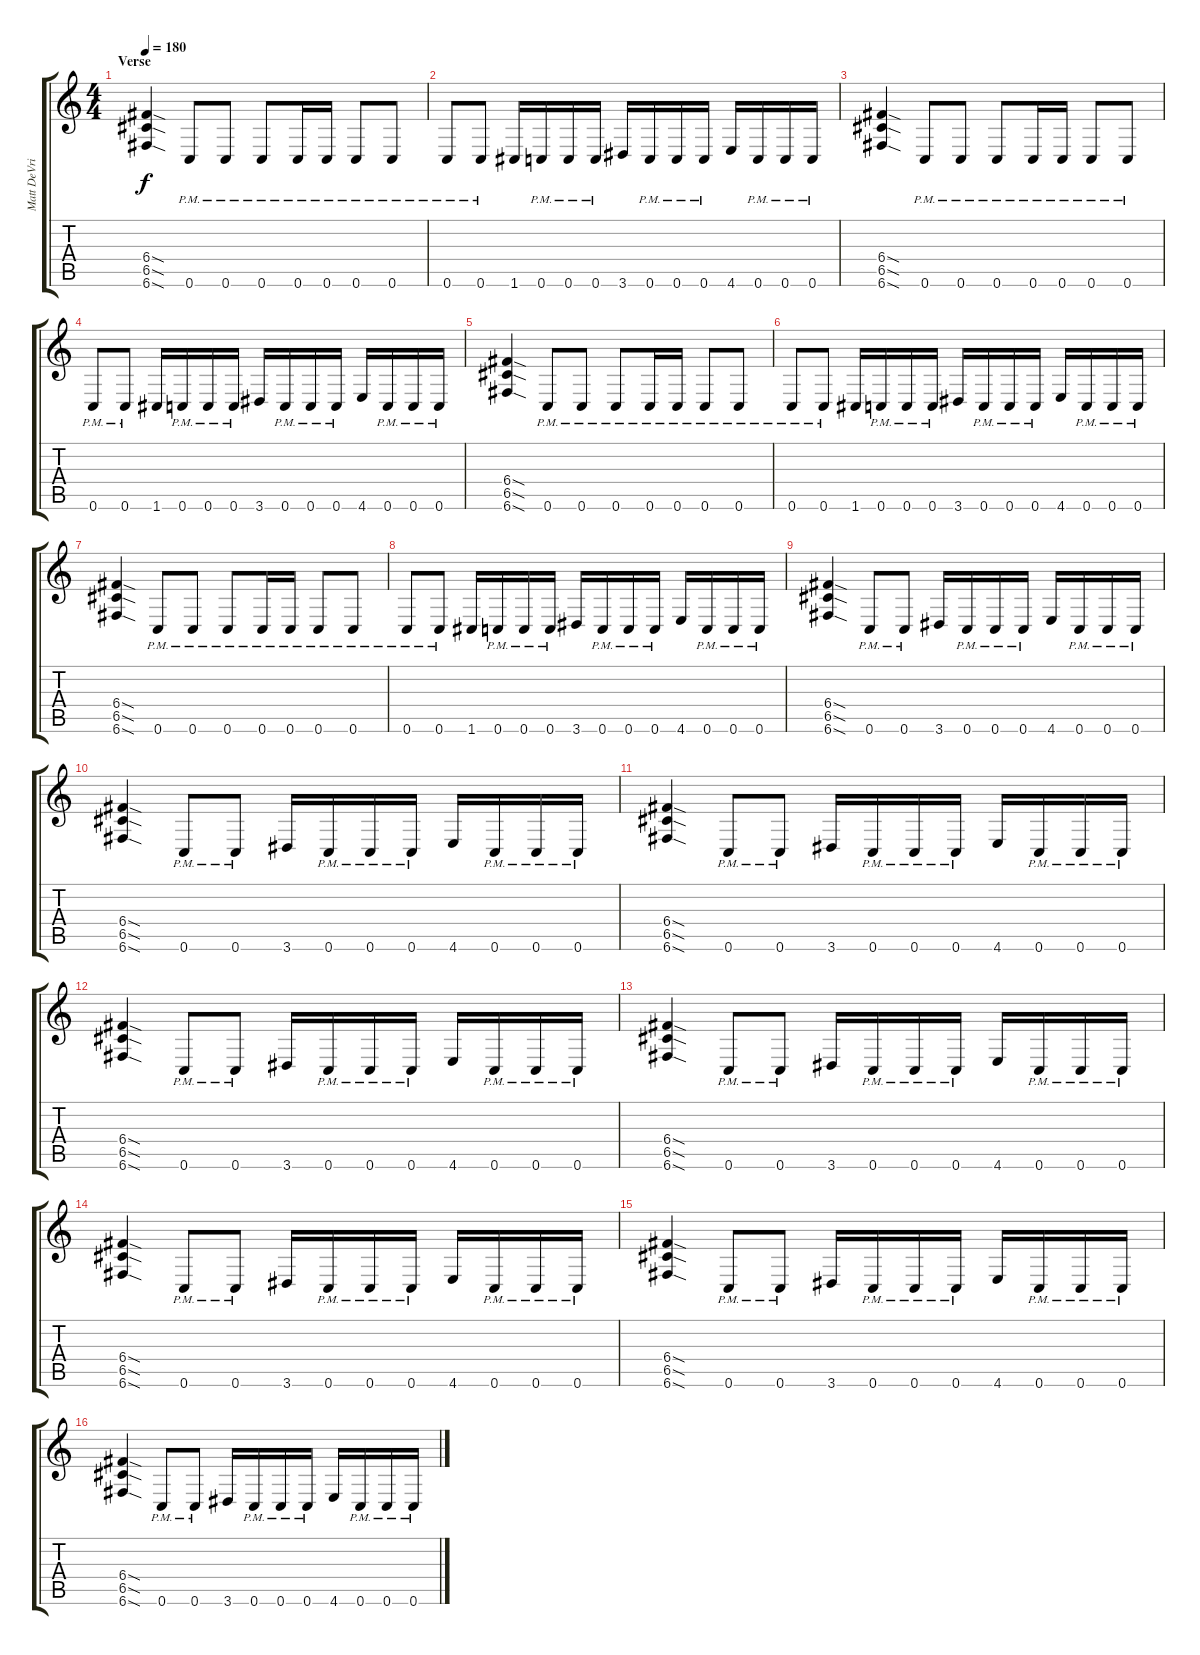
\track ("Matt DeVries" "Matt DeVri") {instrument distortionguitar}
\staff {score tabs}
\tuning (D4 A3 F3 C3 G2 C2) {hide}
\ts (4 4)
\section ("" "Verse")
\tempo 180
\clef g2
\ks c
(6.4{sod} 6.5{sod} 6.6{sod}).4{dy f volume 12} 0.6{pm}.8 0.6{pm}.8 0.6{pm}.8 0.6{pm}.16 0.6{pm}.16 0.6{pm}.8 0.6{pm}.8 |
0.6{pm}.8 0.6{pm}.8 1.6.16 0.6{pm}.16 0.6{pm}.16 0.6{pm}.16 3.6.16 0.6{pm}.16 0.6{pm}.16 0.6{pm}.16 4.6.16 0.6{pm}.16 0.6{pm}.16 0.6{pm}.16 |
(6.4{sod} 6.5{sod} 6.6{sod}).4 0.6{pm}.8 0.6{pm}.8 0.6{pm}.8 0.6{pm}.16 0.6{pm}.16 0.6{pm}.8 0.6{pm}.8 |
0.6{pm}.8 0.6{pm}.8 1.6.16 0.6{pm}.16 0.6{pm}.16 0.6{pm}.16 3.6.16 0.6{pm}.16 0.6{pm}.16 0.6{pm}.16 4.6.16 0.6{pm}.16 0.6{pm}.16 0.6{pm}.16 |
(6.4{sod} 6.5{sod} 6.6{sod}).4 0.6{pm}.8 0.6{pm}.8 0.6{pm}.8 0.6{pm}.16 0.6{pm}.16 0.6{pm}.8 0.6{pm}.8 |
0.6{pm}.8 0.6{pm}.8 1.6.16 0.6{pm}.16 0.6{pm}.16 0.6{pm}.16 3.6.16 0.6{pm}.16 0.6{pm}.16 0.6{pm}.16 4.6.16 0.6{pm}.16 0.6{pm}.16 0.6{pm}.16 |
(6.4{sod} 6.5{sod} 6.6{sod}).4 0.6{pm}.8 0.6{pm}.8 0.6{pm}.8 0.6{pm}.16 0.6{pm}.16 0.6{pm}.8 0.6{pm}.8 |
0.6{pm}.8 0.6{pm}.8 1.6.16 0.6{pm}.16 0.6{pm}.16 0.6{pm}.16 3.6.16 0.6{pm}.16 0.6{pm}.16 0.6{pm}.16 4.6.16 0.6{pm}.16 0.6{pm}.16 0.6{pm}.16 |
(6.4{sod} 6.5{sod} 6.6{sod}).4 0.6{pm}.8 0.6{pm}.8 3.6.16 0.6{pm}.16 0.6{pm}.16 0.6{pm}.16 4.6.16 0.6{pm}.16 0.6{pm}.16 0.6{pm}.16 |
(6.4{sod} 6.5{sod} 6.6{sod}).4 0.6{pm}.8 0.6{pm}.8 3.6.16 0.6{pm}.16 0.6{pm}.16 0.6{pm}.16 4.6.16 0.6{pm}.16 0.6{pm}.16 0.6{pm}.16 |
(6.4{sod} 6.5{sod} 6.6{sod}).4 0.6{pm}.8 0.6{pm}.8 3.6.16 0.6{pm}.16 0.6{pm}.16 0.6{pm}.16 4.6.16 0.6{pm}.16 0.6{pm}.16 0.6{pm}.16 |
(6.4{sod} 6.5{sod} 6.6{sod}).4 0.6{pm}.8 0.6{pm}.8 3.6.16 0.6{pm}.16 0.6{pm}.16 0.6{pm}.16 4.6.16 0.6{pm}.16 0.6{pm}.16 0.6{pm}.16 |
(6.4{sod} 6.5{sod} 6.6{sod}).4 0.6{pm}.8 0.6{pm}.8 3.6.16 0.6{pm}.16 0.6{pm}.16 0.6{pm}.16 4.6.16 0.6{pm}.16 0.6{pm}.16 0.6{pm}.16 |
(6.4{sod} 6.5{sod} 6.6{sod}).4 0.6{pm}.8 0.6{pm}.8 3.6.16 0.6{pm}.16 0.6{pm}.16 0.6{pm}.16 4.6.16 0.6{pm}.16 0.6{pm}.16 0.6{pm}.16 |
(6.4{sod} 6.5{sod} 6.6{sod}).4 0.6{pm}.8 0.6{pm}.8 3.6.16 0.6{pm}.16 0.6{pm}.16 0.6{pm}.16 4.6.16 0.6{pm}.16 0.6{pm}.16 0.6{pm}.16 |
(6.4{sod} 6.5{sod} 6.6{sod}).4 0.6{pm}.8 0.6{pm}.8 3.6.16 0.6{pm}.16 0.6{pm}.16 0.6{pm}.16 4.6.16 0.6{pm}.16 0.6{pm}.16 0.6{pm}.16
